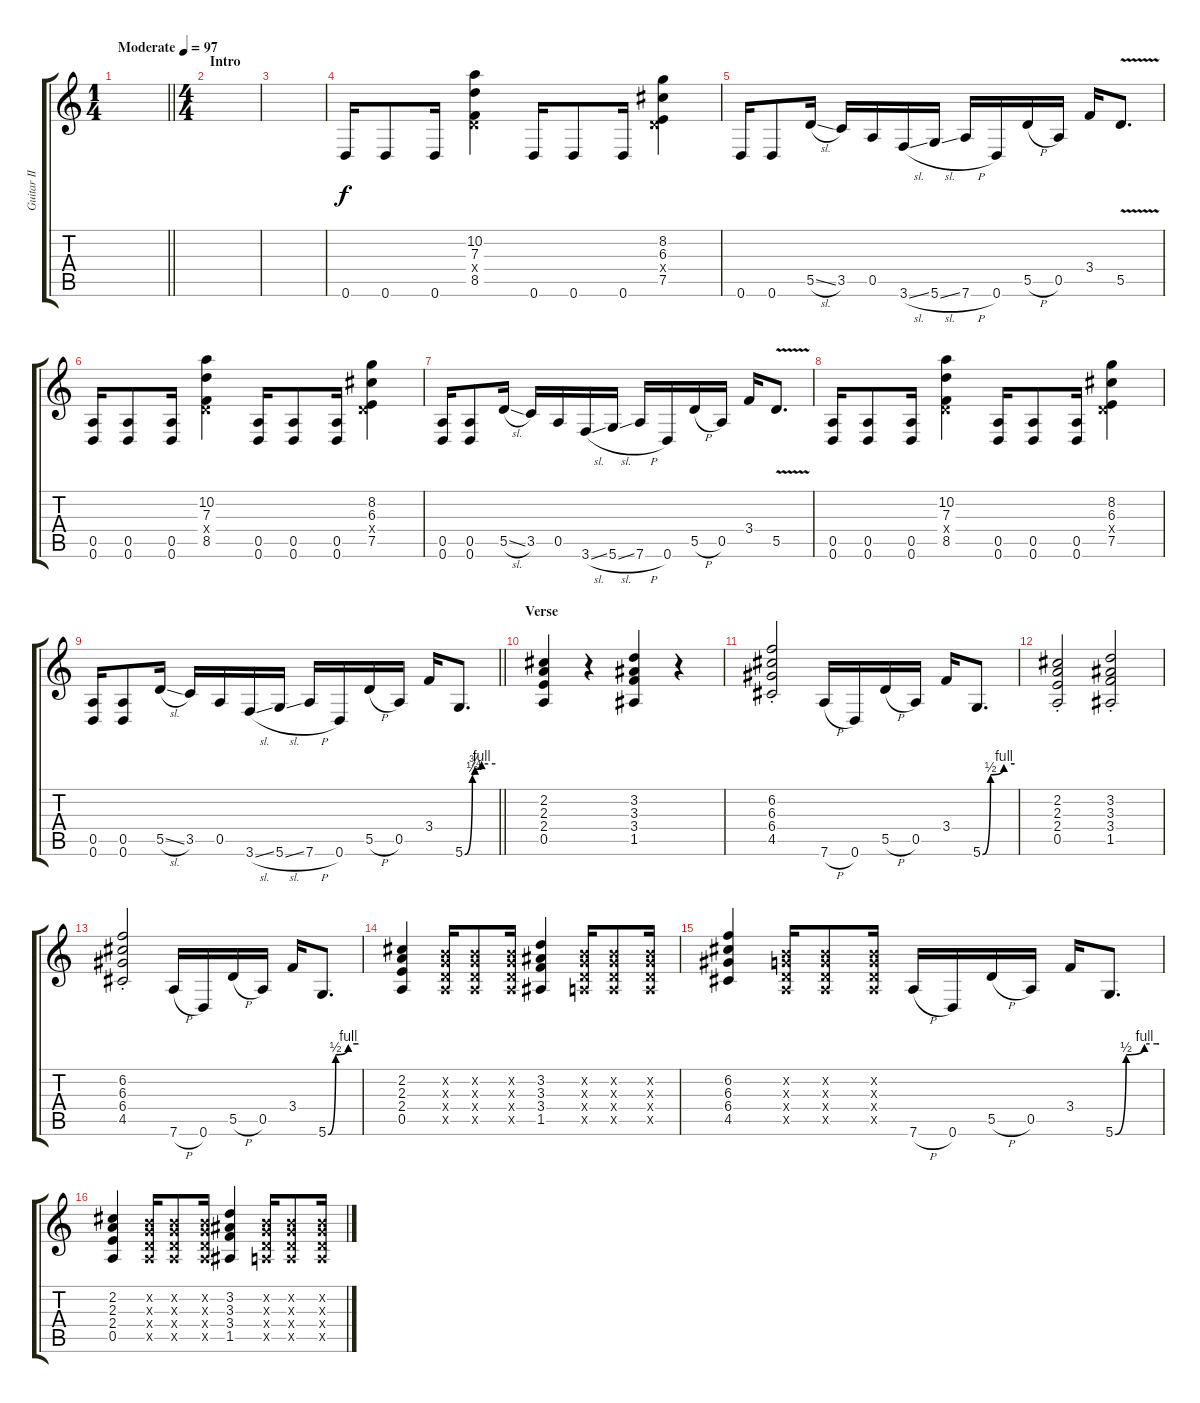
\track ("Guitar II" "Guitar II") {instrument distortionguitar}
\staff {score tabs}
\tuning (E4 B3 G3 D3 A2 D2) {hide}
\ts (1 4)
\tempo (97 "Moderate")
\clef g2
\barLineRight lightlight
\ks c
|
\ts (4 4)
\section ("" "Intro")
|
|
0.6.16 0.6.8 0.6.16 (10.2 7.3 0.4{x} 8.5).4 0.6.16 0.6.8 0.6.16 (8.2 6.3 0.4{x} 7.5).4 |
0.6.16 0.6.8 5.5{sl}.16 3.5.16 0.5.16 3.6{sl}.16 5.6{sl}.16 7.6{h}.16 0.6.16 5.5{h}.16 0.5.16 3.4.16 5.5{v}.8{d} |
(0.5 0.6).16 (0.5 0.6).8 (0.5 0.6).16 (10.2 7.3 0.4{x} 8.5).4 (0.5 0.6).16 (0.5 0.6).8 (0.5 0.6).16 (8.2 6.3 0.4{x} 7.5).4 |
(0.5 0.6).16 (0.5 0.6).8 5.5{sl}.16 3.5.16 0.5.16 3.6{sl}.16 5.6{sl}.16 7.6{h}.16 0.6.16 5.5{h}.16 0.5.16 3.4.16 5.5{v}.8{d} |
(0.5 0.6).16 (0.5 0.6).8 (0.5 0.6).16 (10.2 7.3 0.4{x} 8.5).4 (0.5 0.6).16 (0.5 0.6).8 (0.5 0.6).16 (8.2 6.3 0.4{x} 7.5).4 |
\barLineRight lightlight
(0.5 0.6).16 (0.5 0.6).8 5.5{sl}.16 3.5.16 0.5.16 3.6{sl}.16 5.6{sl}.16 7.6{h}.16 0.6.16 5.5{h}.16 0.5.16 3.4.16 5.6{be (custom 0 0 15 2 20 3 29 3 33 4 60 4)}.8{d} |
\section ("" "Verse")
(2.2 2.3 2.4 0.5).4 r.4 (3.2 3.3 3.4 1.5).4 r.4 |
(6.2{st} 6.3{st} 6.4{st} 4.5{st}).2 7.6{h}.16 0.6.16 5.5{h}.16 0.5.16 3.4.16 5.6{be (custom 0 0 15 2 40 4 60 4)}.8{d} |
(2.2{st} 2.3{st} 2.4{st} 0.5{st}).2 (3.2{st} 3.3{st} 3.4{st} 1.5{st}).2 |
(6.2{st} 6.3{st} 6.4{st} 4.5{st}).2 7.6{h}.16 0.6.16 5.5{h}.16 0.5.16 3.4.16 5.6{be (custom 0 0 15 2 40 4 57 4 60 4)}.8{d} |
(2.2 2.3 2.4 0.5).4 (0.2{x} 0.3{x} 0.4{x} 0.5{x}).16 (0.2{x} 0.3{x} 0.4{x} 0.5{x}).8 (0.2{x} 0.3{x} 0.4{x} 0.5{x}).16 (3.2 3.3 3.4 1.5).4 (0.2{x} 0.3{x} 0.4{x} 0.5{x}).16 (0.2{x} 0.3{x} 0.4{x} 0.5{x}).8 (0.2{x} 0.3{x} 0.4{x} 0.5{x}).16 |
(6.2 6.3 6.4 4.5).4 (0.2{x} 0.3{x} 0.4{x} 0.5{x}).16 (0.2{x} 0.3{x} 0.4{x} 0.5{x}).8 (0.2{x} 0.3{x} 0.4{x} 0.5{x}).16 7.6{h}.16 0.6.16 5.5{h}.16 0.5.16 3.4.16 5.6{be (custom 0 0 15 2 40 4 57 4 60 4)}.8{d} |
(2.2 2.3 2.4 0.5).4 (0.2{x} 0.3{x} 0.4{x} 0.5{x}).16 (0.2{x} 0.3{x} 0.4{x} 0.5{x}).8 (0.2{x} 0.3{x} 0.4{x} 0.5{x}).16 (3.2 3.3 3.4 1.5).4 (0.2{x} 0.3{x} 0.4{x} 0.5{x}).16 (0.2{x} 0.3{x} 0.4{x} 0.5{x}).8 (0.2{x} 0.3{x} 0.4{x} 0.5{x}).16
